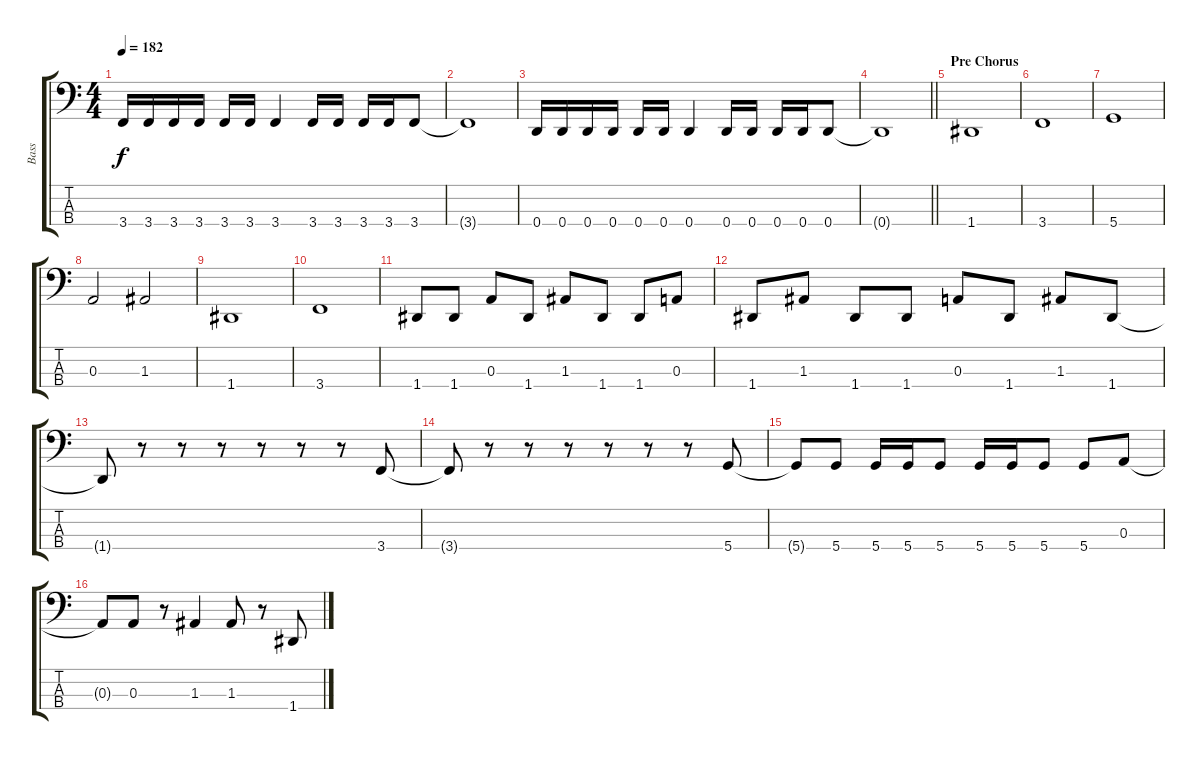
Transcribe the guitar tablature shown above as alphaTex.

\track ("Bass" "Bass") {instrument electricbasspick}
\staff {score tabs}
\tuning (G2 D2 A1 D1) {hide}
\ts (4 4)
\tempo 182
\clef f4
\ks c
3.4.16{dy f} 3.4.16 3.4.16 3.4.16 3.4.16 3.4.16 3.4.4 3.4.16 3.4.16 3.4.16 3.4.16 3.4.8 |
3.4{t}.1 |
0.4.16 0.4.16 0.4.16 0.4.16 0.4.16 0.4.16 0.4.4 0.4.16 0.4.16 0.4.16 0.4.16 0.4.8 |
\barLineRight lightlight
0.4{t}.1 |
\section ("" "Pre Chorus")
1.4.1 |
3.4.1 |
5.4.1 |
0.3.2 1.3.2 |
1.4.1 |
3.4.1 |
1.4.8 1.4.8 0.3.8 1.4.8 1.3.8 1.4.8 1.4.8 0.3.8 |
1.4.8 1.3.8 1.4.8 1.4.8 0.3.8 1.4.8 1.3.8 1.4.8 |
1.4{t}.8 r.8 r.8 r.8 r.8 r.8 r.8 3.4.8 |
3.4{t}.8 r.8 r.8 r.8 r.8 r.8 r.8 5.4.8 |
5.4{t}.8 5.4.8 5.4.16 5.4.16 5.4.8 5.4.16 5.4.16 5.4.8 5.4.8 0.3.8 |
0.3{t}.8 0.3.8 r.8 1.3.4 1.3.8 r.8 1.4.8
